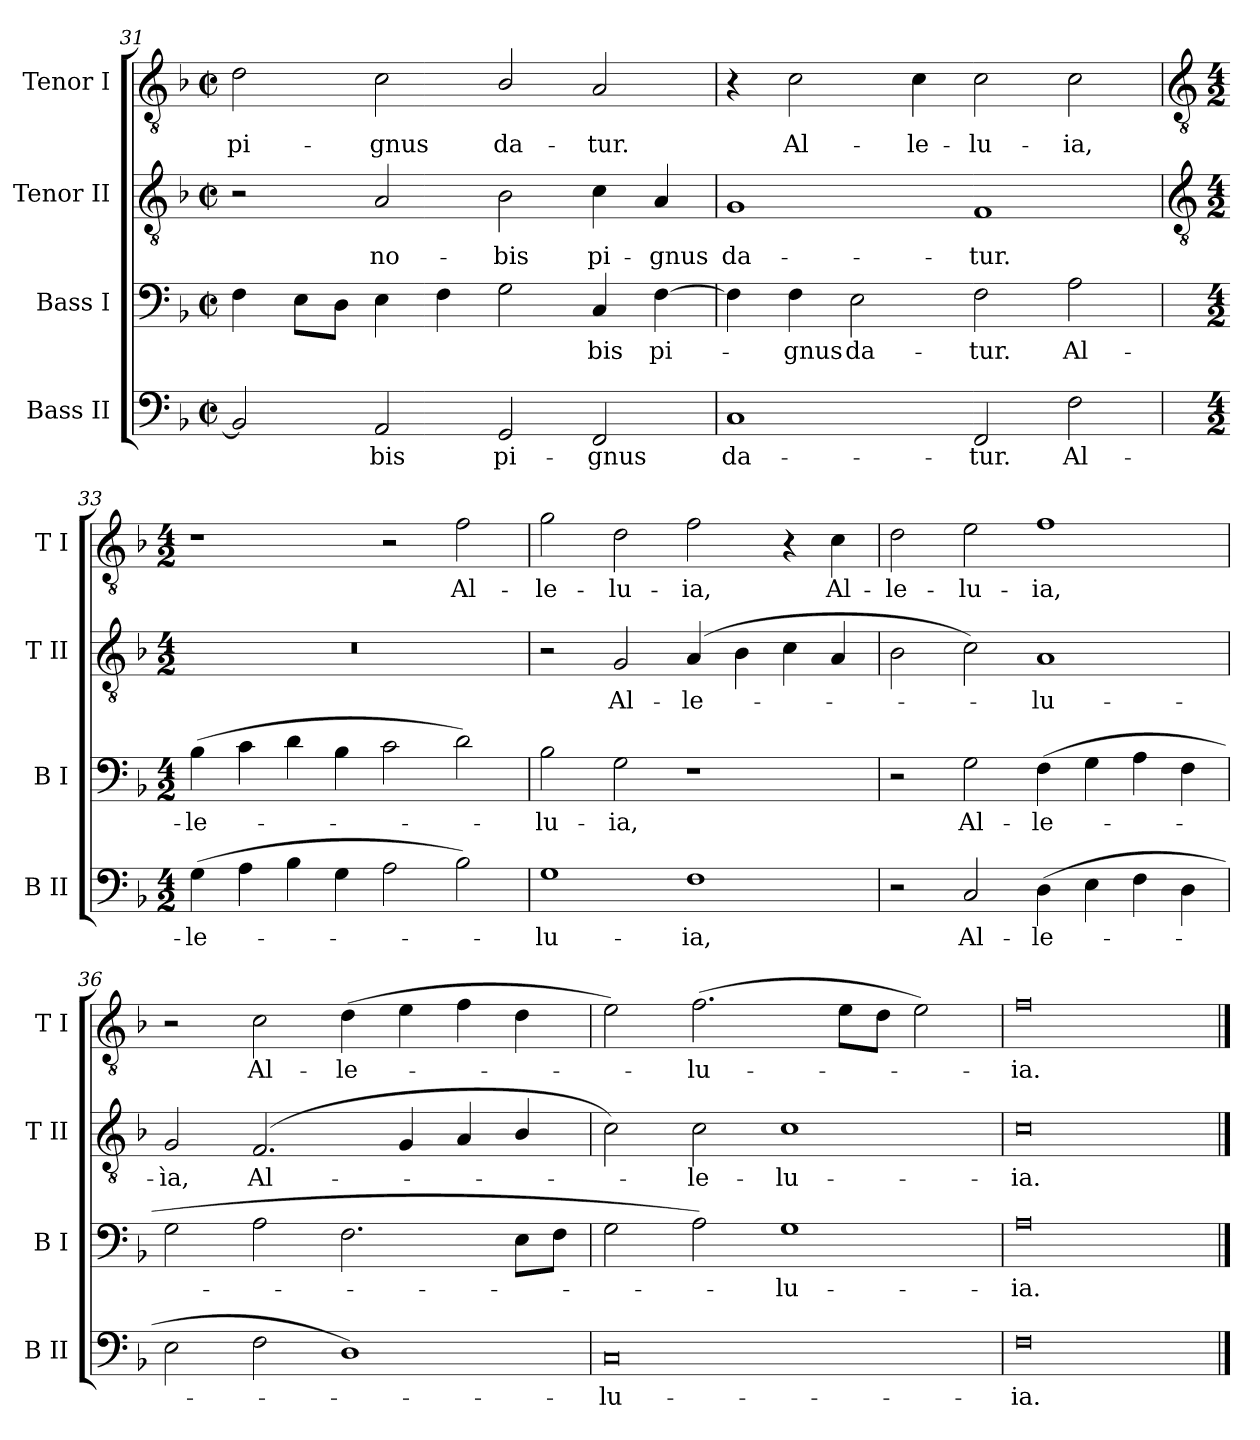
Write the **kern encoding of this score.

**kern	**text	**kern	**text	**kern	**text	**kern	**text
*part4	*part4	*part3	*part3	*part2	*part2	*part1	*part1
*staff4	*staff4	*staff3	*staff3	*staff2	*staff2	*staff1	*staff1
*I"Bass II	*	*I"Bass I	*	*I"Tenor II	*	*I"Tenor I	*
*I'B II	*	*I'B I	*	*I'T II	*	*I'T I	*
*clefF4	*	*clefF4	*	*clefGv2	*	*clefGv2	*
*k[b-]	*	*k[b-]	*	*k[b-]	*	*k[b-]	*
*F:	*	*F:	*	*F:	*	*F:	*
*M4/2	*	*M4/2	*	*M4/2	*	*M4/2	*
*met(c|)	*	*met(c|)	*	*met(c|)	*	*met(c|)	*
=31	=31	=31	=31	=31	=31	=31	=31
!	!	!	!	!	!	!	!LO:LY:b
2BB-]	.	4F	.	2r	.	2d	pi-
.	.	8EL	.	.	.	.	.
.	.	8DJ	.	.	.	.	.
!	!LO:LY:b	!	!	!	!LO:LY:b	!	!LO:LY:b
2AA	bis	4E	.	2A	no-	2c	-gnus
.	.	4F	.	.	.	.	.
!	!LO:LY:b	!	!	!	!LO:LY:b	!	!LO:LY:b
2GG	pi-	2G	.	2B-	-bis	2B-/	da-
!	!LO:LY:b	!	!LO:LY:b	!	!LO:LY:b	!	!LO:LY:b
2FF	-gnus	4C	bis	4c	pi-	2A	-tur.
!	!	!	!LO:LY:b	!	!LO:LY:b	!	!
.	.	[4F	pi-	4A	-gnus	.	.
=32	=32	=32	=32	=32	=32	=32	=32
!	!LO:LY:b	!	!	!	!LO:LY:b	!	!
1C	da-	4F]	.	1G	da-	4r	.
!	!	!	!LO:LY:b	!	!	!	!LO:LY:b
.	.	4F	gnus	.	.	2c	Al-
!	!	!	!LO:LY:b	!	!	!	!
.	.	2E	da-	.	.	.	.
!	!	!	!	!	!	!	!LO:LY:b
.	.	.	.	.	.	4c	-le-
!	!LO:LY:b	!	!LO:LY:b	!	!LO:LY:b	!	!LO:LY:b
2FF	-tur.	2F	-tur.	1F	-tur.	2c	-lu-
!	!LO:LY:b	!	!LO:LY:b	!	!	!	!LO:LY:b
2F	Al-	2A	Al-	.	.	2c	-ia,
!!LO:LB:g=z
=33	=33	=33	=33	=33	=33	=33	=33
*	*	*	*	*clefGv2	*	*clefGv2	*
*M4/2	*	*M4/2	*	*M4/2	*	*M4/2	*
!	!LO:LY:b	!	!LO:LY:b	!	!	!	!
(>4G	-le-	(>4B-	-le-	0r	.	1r	.
4A	.	4c	.	.	.	.	.
4B-	.	4d	.	.	.	.	.
4G	.	4B-	.	.	.	.	.
2A	.	2c	.	.	.	2r	.
!	!	!	!	!	!	!	!LO:LY:b
2B-)	.	2d)	.	.	.	2f	Al-
=34	=34	=34	=34	=34	=34	=34	=34
!	!LO:LY:b	!	!LO:LY:b	!	!	!	!LO:LY:b
1G	lu-	2B-	lu-	2r	.	2g	-le-
!	!	!	!LO:LY:b	!	!LO:LY:b	!	!LO:LY:b
.	.	2G	-ia,	2G	Al-	2d	-lu-
!	!LO:LY:b	!	!	!	!LO:LY:b	!	!LO:LY:b
1F	-ia,	1r	.	(>4A	-le-	2f	-ia,
.	.	.	.	4B-	.	.	.
.	.	.	.	4c	.	4r	.
!	!	!	!	!	!	!	!LO:LY:b
.	.	.	.	4A	.	4c	Al-
=35	=35	=35	=35	=35	=35	=35	=35
!	!	!	!	!	!	!	!LO:LY:b
2r	.	2r	.	2B-	.	2d	-le-
!	!LO:LY:b	!	!LO:LY:b	!	!	!	!LO:LY:b
2C	Al-	2G	Al-	2c)	.	2e	-lu-
!	!LO:LY:b	!	!LO:LY:b	!	!LO:LY:b	!	!LO:LY:b
(>4D	-le-	(>4F	-le-	1A	lu-	1f	-ia,
4E	.	4G	.	.	.	.	.
4F	.	4A	.	.	.	.	.
4D	.	4F	.	.	.	.	.
=36	=36	=36	=36	=36	=36	=36	=36
!	!	!	!	!	!LO:LY:b	!	!
2E	.	2G	.	2G	-ìa,	2r	.
!	!	!	!	!	!LO:LY:b	!	!LO:LY:b
2F	.	2A	.	(<2.F	Al-	2c	Al-
!	!	!	!	!	!	!	!LO:LY:b
1D)	.	2.F	.	.	.	(>4d	-le-
.	.	.	.	4G	.	4e	.
.	.	.	.	4A	.	4f	.
.	.	8EL	.	4B-/	.	4d	.
.	.	8FJ	.	.	.	.	.
=37	=37	=37	=37	=37	=37	=37	=37
!	!LO:LY:b	!	!	!	!	!	!
0C	lu-	2G	.	2c)	.	2e)	.
!	!	!	!	!	!LO:LY:b	!	!LO:LY:b
.	.	2A)	.	2c	le-	(>2.f	lu-
!	!	!	!LO:LY:b	!	!LO:LY:b	!	!
.	.	1G	lu-	1c	-lu-	.	.
.	.	.	.	.	.	8eL	.
.	.	.	.	.	.	8dJ	.
.	.	.	.	.	.	2e)	.
=38	=38	=38	=38	=38	=38	=38	=38
!	!LO:LY:b	!	!LO:LY:b	!	!LO:LY:b	!	!LO:LY:b
0F	-ia.	0A	-ia.	0c	-ia.	0f	ia.
==	==	==	==	==	==	==	==
*-	*-	*-	*-	*-	*-	*-	*-
